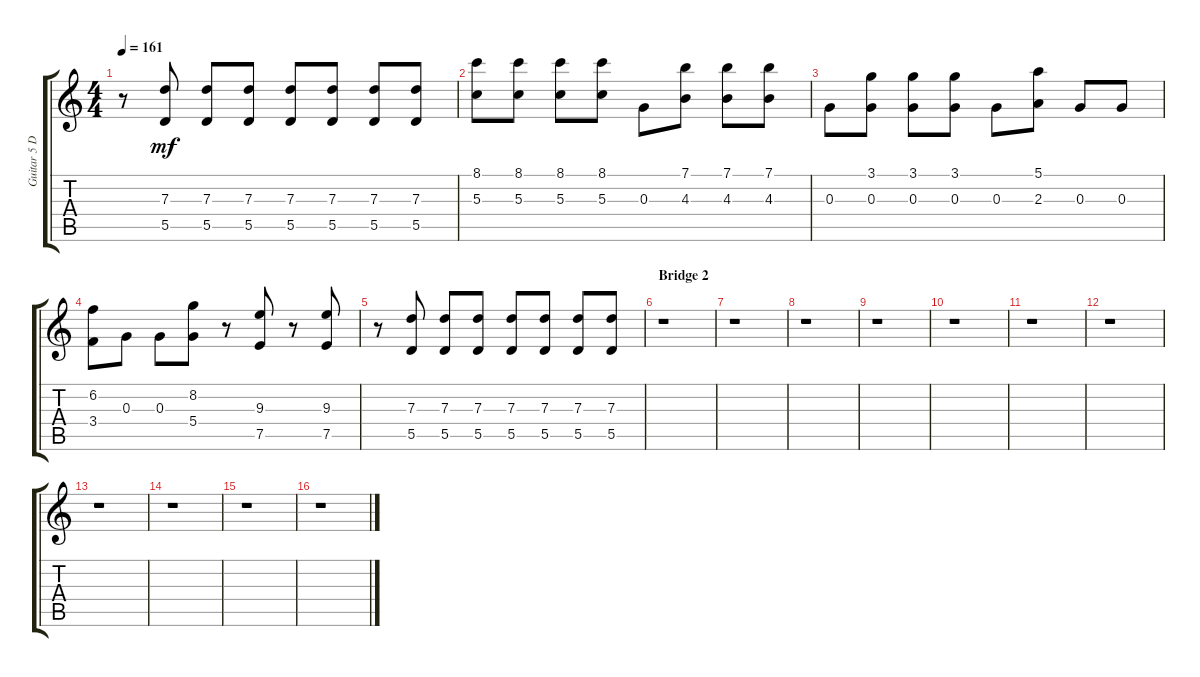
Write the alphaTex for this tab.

\track ("Guitar 5 Drop D" "Guitar 5 D") {instrument overdrivenguitar}
\staff {score tabs}
\tuning (E4 B3 G3 D3 A2 D2) {hide}
\ts (4 4)
\tempo 161
\clef g2
\ks c
r.8{dy mf} (7.3 5.5).8 (7.3 5.5).8 (7.3 5.5).8 (7.3 5.5).8 (7.3 5.5).8 (7.3 5.5).8 (7.3 5.5).8 |
(8.1 5.3).8 (8.1 5.3).8 (8.1 5.3).8 (8.1 5.3).8 0.3.8 (7.1 4.3).8 (7.1 4.3).8 (7.1 4.3).8 |
0.3.8 (3.1 0.3).8 (3.1 0.3).8 (3.1 0.3).8 0.3.8 (5.1 2.3).8 0.3.8 0.3.8 |
(6.2 3.4).8 0.3.8 0.3.8 (8.2 5.4).8 r.8 (9.3 7.5).8 r.8 (9.3 7.5).8 |
r.8 (7.3 5.5).8 (7.3 5.5).8 (7.3 5.5).8 (7.3 5.5).8 (7.3 5.5).8 (7.3 5.5).8 (7.3 5.5).8 |
\section ("" "Bridge 2")
r.1 |
r.1 |
r.1 |
r.1 |
r.1 |
r.1 |
r.1 |
r.1 |
r.1 |
r.1 |
r.1
